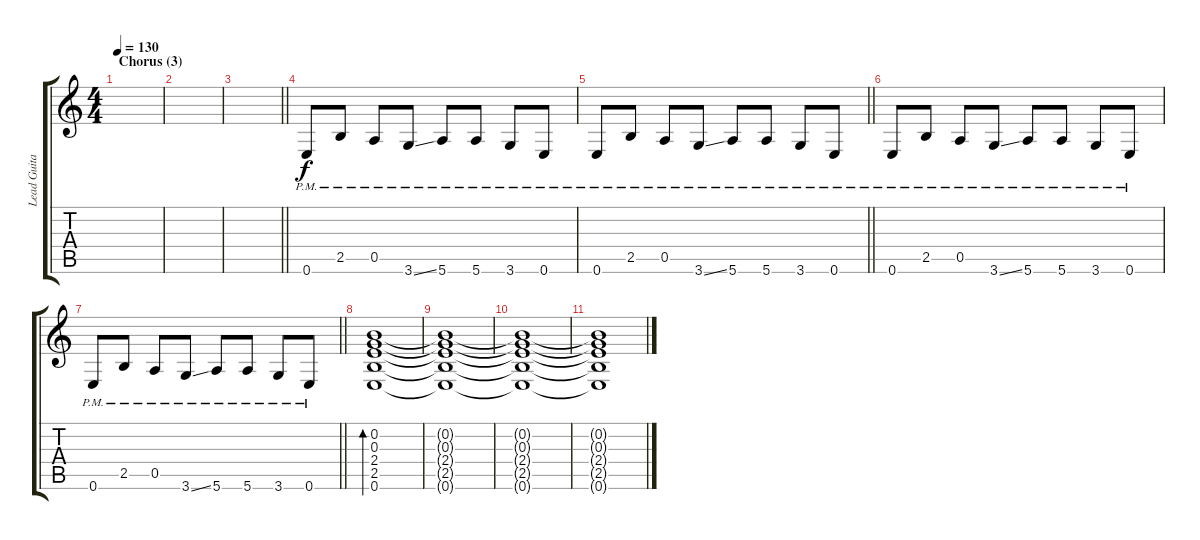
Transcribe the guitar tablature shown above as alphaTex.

\track ("Lead Guitar" "Lead Guita") {instrument distortionguitar}
\staff {score tabs}
\tuning (E4 B3 G3 D3 A2 E2) {hide}
\ts (4 4)
\section ("" "Chorus (3)")
\tempo 130
\clef g2
\ks c
|
|
\barLineRight lightlight
|
0.6{pm}.8 2.5{pm}.8 0.5{pm}.8 3.6{ss pm}.8 5.6{pm}.8 5.6{pm}.8 3.6{pm}.8 0.6{pm}.8 |
\barLineRight lightlight
0.6{pm}.8 2.5{pm}.8 0.5{pm}.8 3.6{ss pm}.8 5.6{pm}.8 5.6{pm}.8 3.6{pm}.8 0.6{pm}.8 |
0.6{pm}.8 2.5{pm}.8 0.5{pm}.8 3.6{ss pm}.8 5.6{pm}.8 5.6{pm}.8 3.6{pm}.8 0.6{pm}.8 |
\barLineRight lightlight
0.6{pm}.8 2.5{pm}.8 0.5{pm}.8 3.6{ss pm}.8 5.6{pm}.8 5.6{pm}.8 3.6{pm}.8 0.6{pm}.8 |
(0.2 0.3 2.4 2.5 0.6).1{bd 120} |
(0.2{t} 0.3{t} 2.4{t} 2.5{t} 0.6{t}).1 |
(0.2{t} 0.3{t} 2.4{t} 2.5{t} 0.6{t}).1 |
(0.2{t} 0.3{t} 2.4{t} 2.5{t} 0.6{t}).1
